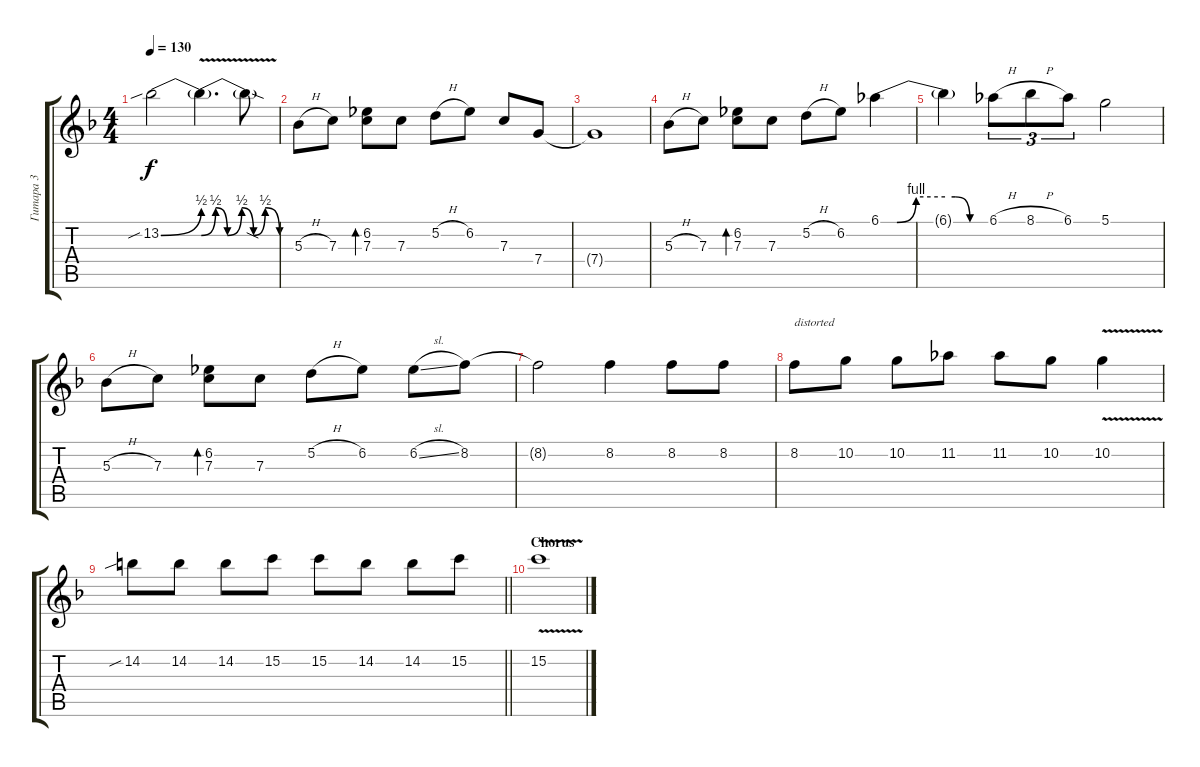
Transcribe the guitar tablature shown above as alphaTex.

\track ("Гитара 3" "Гитара 3") {instrument electricguitarclean}
\staff {score tabs}
\tuning (D4 A3 F3 C3 G2 D2) {hide}
\ts (4 4)
\tempo 130
\clef g2
\ks dminor
13.2{be (bend 0 0 60 2) sib}.2{dy f} 13.2{be (custom 0 0 11 2 20 0 31 2 40 0 49 2 60 0) v t}.4{d} 13.2{sod t}.8 |
5.3{h}.8 7.3.8 (6.2 7.3).8{bd 240} 7.3.8 5.2{h}.8 6.2.8 7.3.8 7.4.8 |
7.4{t}.1 |
5.3{h}.8 7.3.8 (6.2 7.3).8{bd 240} 7.3.8 5.2{h}.8 6.2.8 6.1{be (custom 0 0 15 0 33 4 60 4)}.4 |
6.1{be (custom 0 4 15 4 37 0 60 0) t}.4 6.1{h}.8{tu (3 2)} 8.1{h}.8{tu (3 2)} 6.1.8{tu (3 2)} 5.1.2 |
5.3{h}.8 7.3.8 (6.2 7.3).8{bd 240} 7.3.8 5.2{h}.8 6.2.8 6.2{sl}.8 8.2.8 |
8.2{t}.2 8.2.4 8.2.8 8.2.8 |
8.2.8{txt "distorted" volume 10 instrument distortionguitar} 10.2.8 10.2.8 11.2.8 11.2.8 10.2.8 10.2{v}.4 |
\barLineRight lightlight
14.2{sib}.8 14.2.8 14.2.8 15.2.8 15.2.8 14.2.8 14.2.8 15.2.8 |
\section ("" "Chorus")
15.2{v}.1
